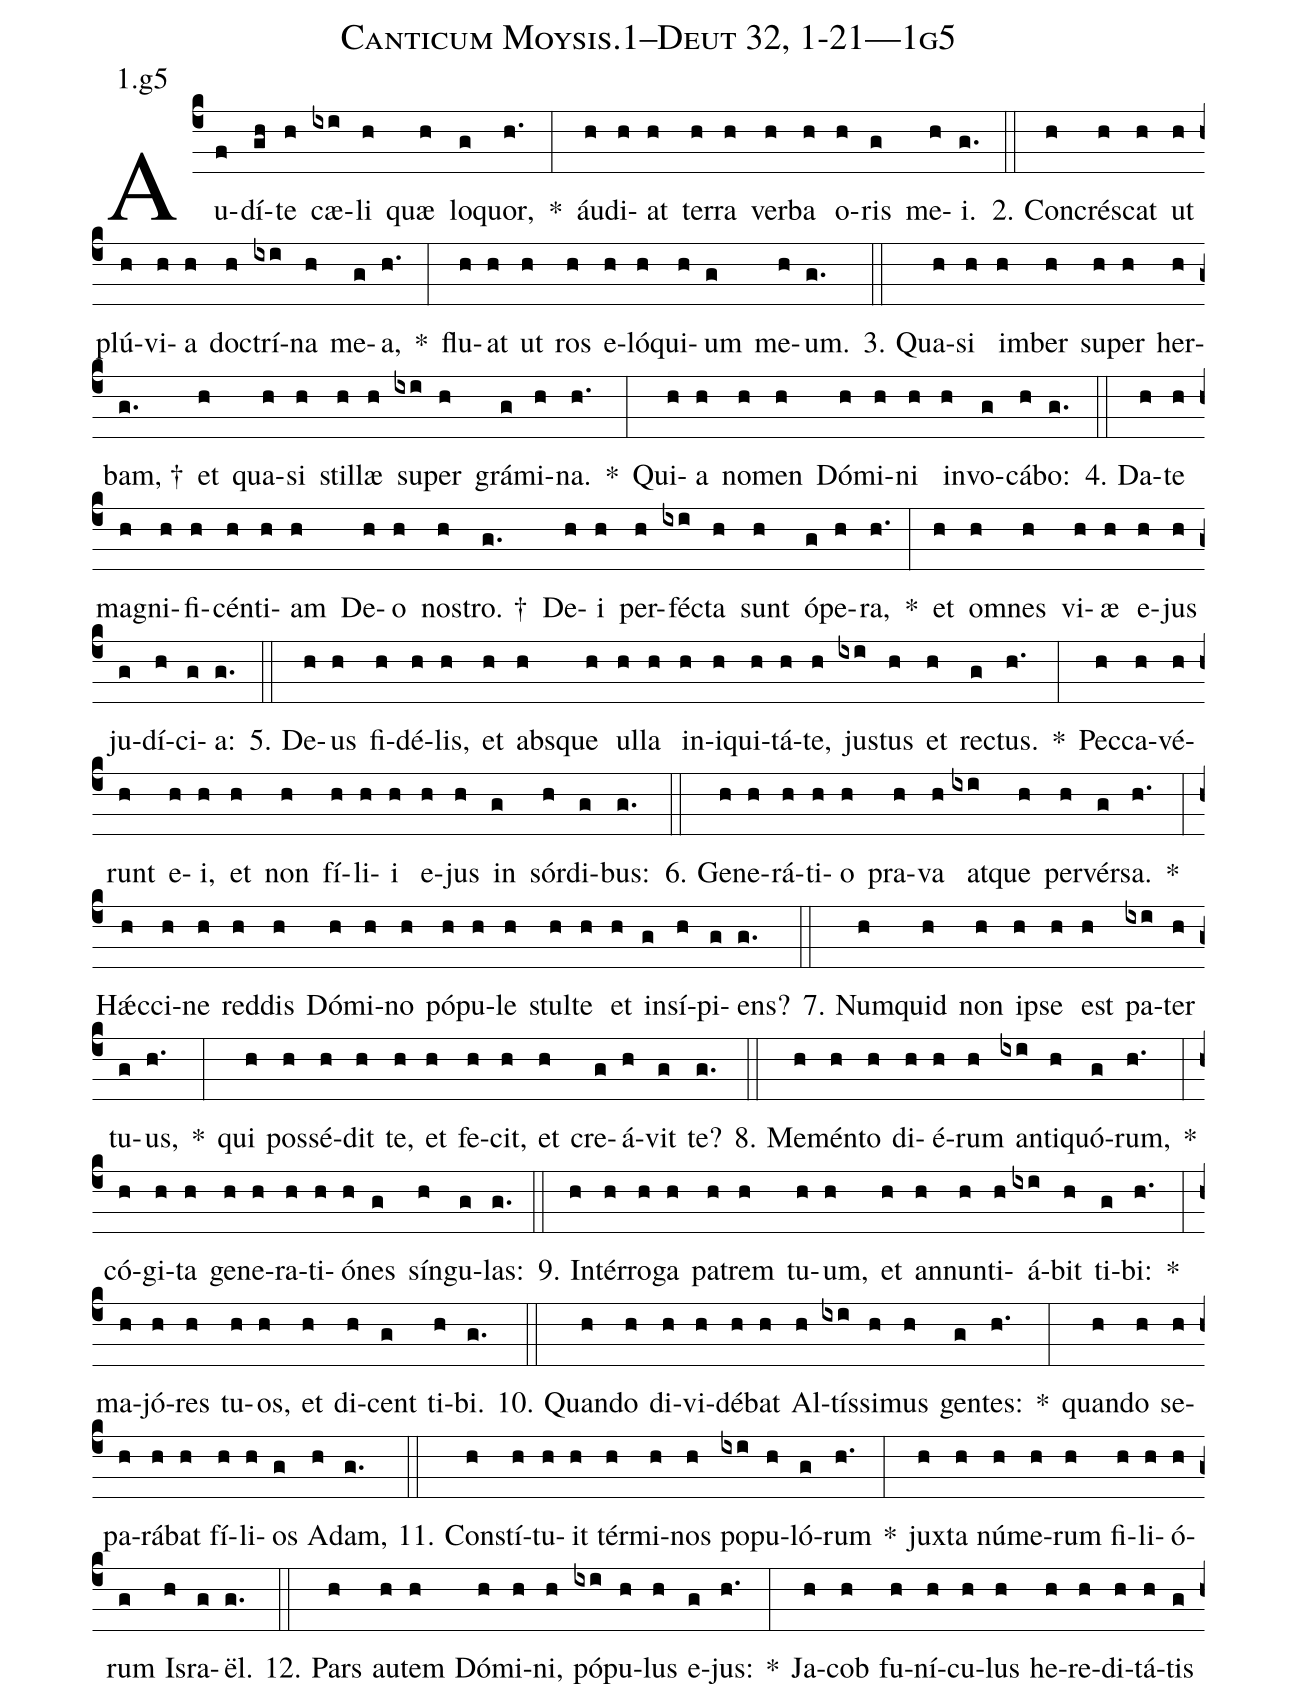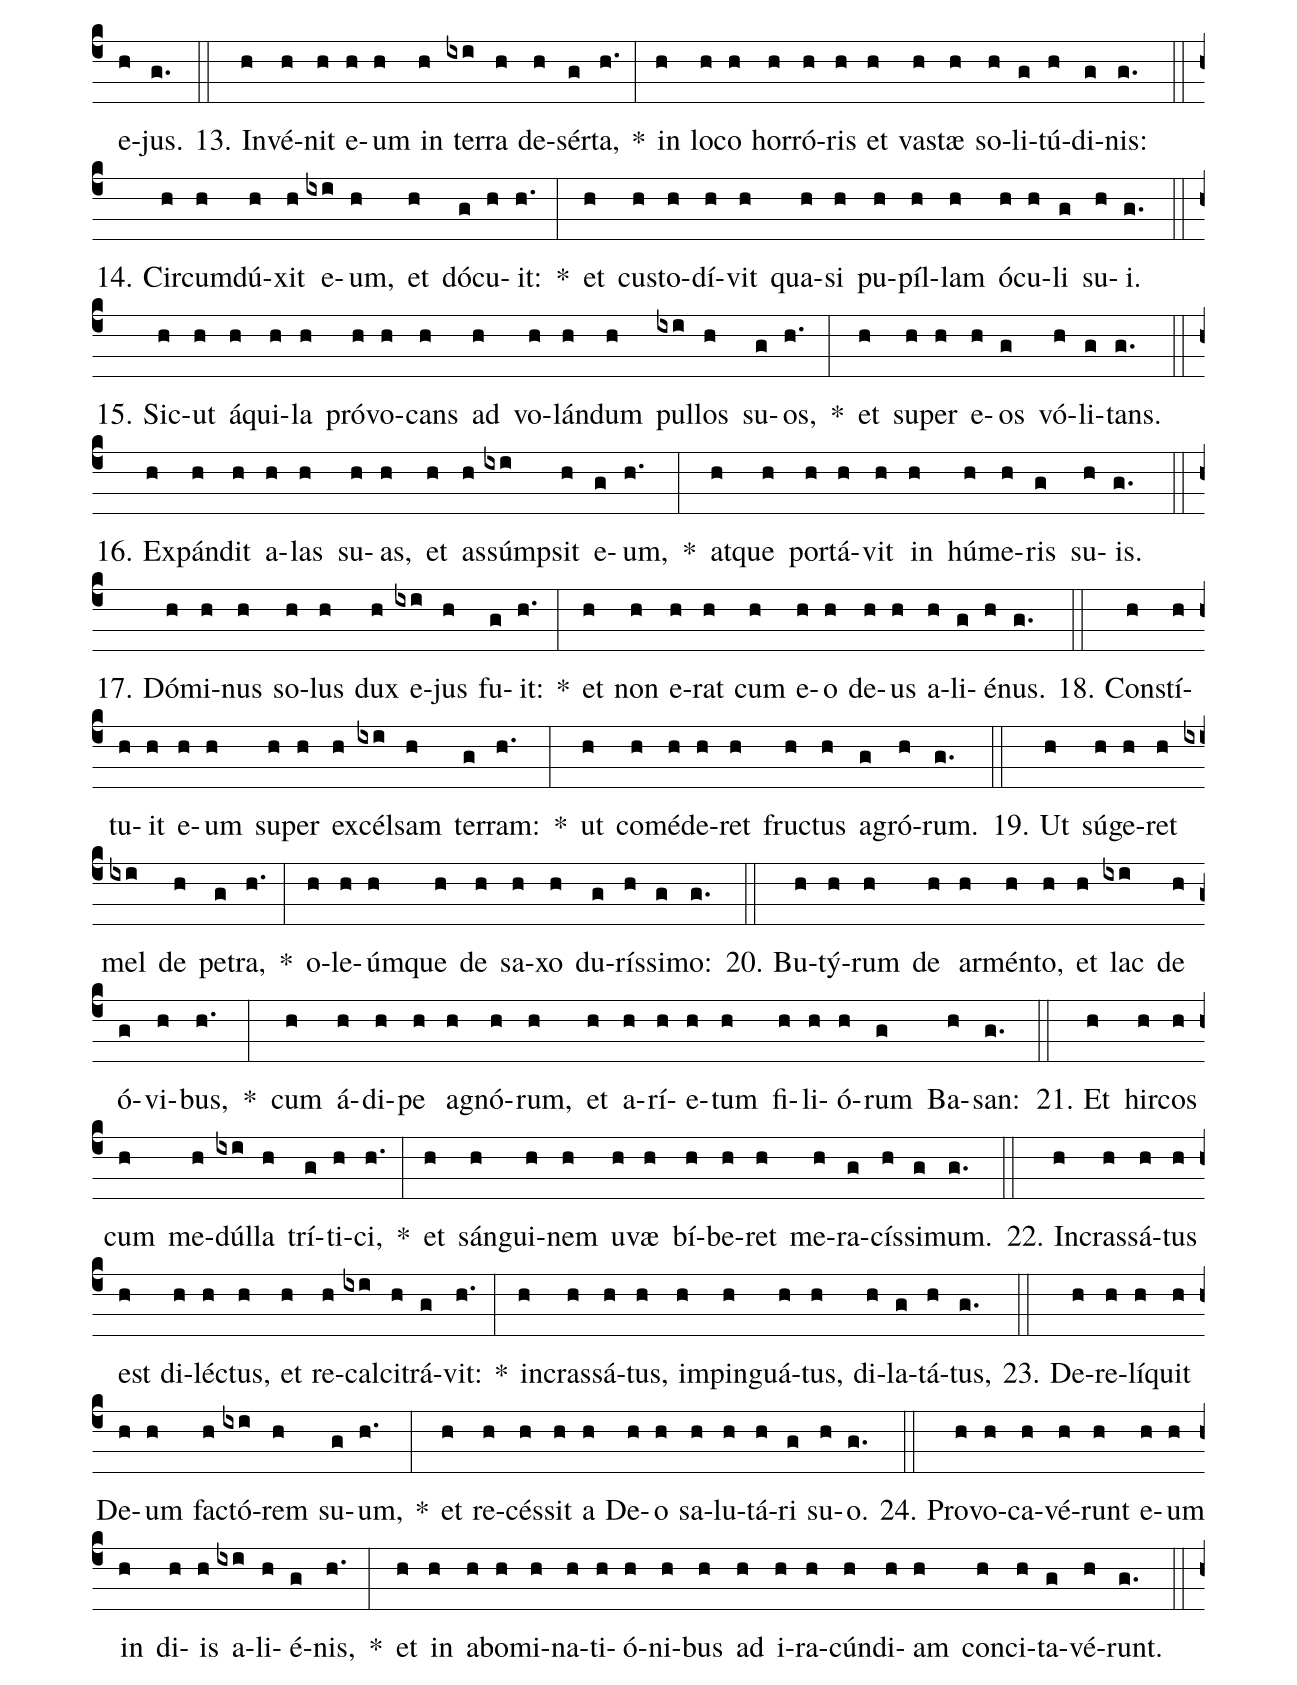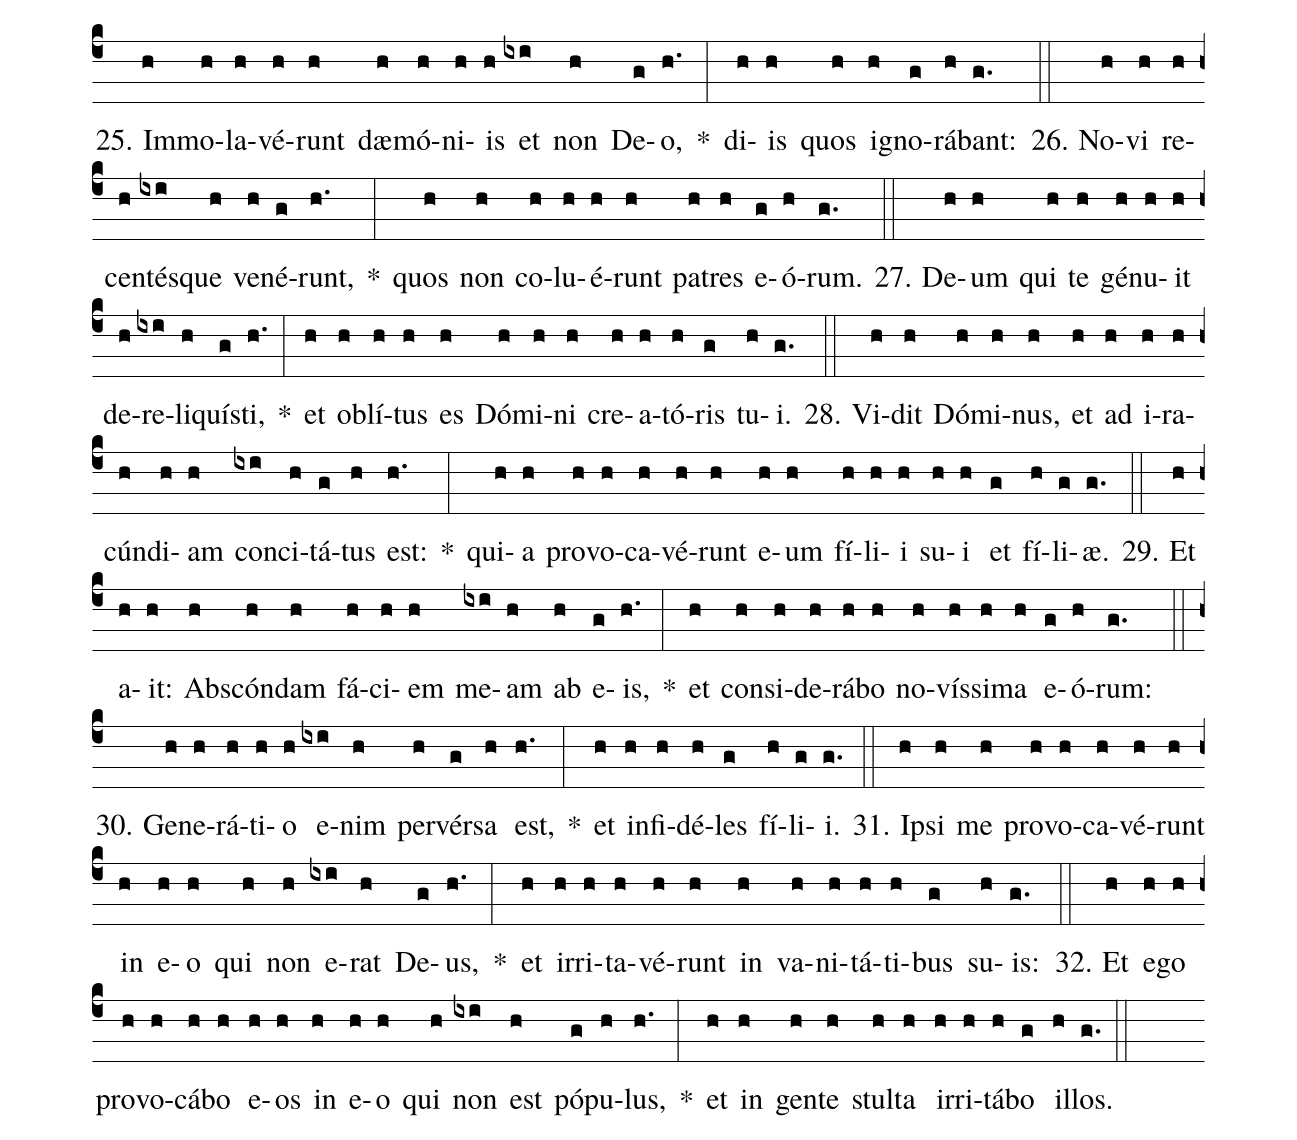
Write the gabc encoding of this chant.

name: Canticum Moysis.1--Deut 32, 1-21---1g5;
annotation: 1.g5;
%%
(c4)Au(f)dí(gh)te(h) cæ(ixi)li(h) quæ(h) lo(g)quor,(h.) *(:) áu(h)di(h)at(h) ter(h)ra(h) ver(h)ba(h) o(h)ris(g) me(h)i.(g.) (::)
2. Con(h)crés(h)cat(h) ut(h) plú(h)vi(h)a(h) doc(h)trí(ixi)na(h) me(g)a,(h.) *(:) flu(h)at(h) ut(h) ros(h) e(h)ló(h)qui(h)um(g) me(h)um.(g.) (::)
3. Qua(h)si(h) im(h)ber(h) su(h)per(h) her(h)bam, †(g.) et(h) qua(h)si(h) stil(h)læ(h) su(ixi)per(h) grá(g)mi(h)na.(h.) *(:) Qui(h)a(h) no(h)men(h) Dó(h)mi(h)ni(h) in(h)vo(g)cá(h)bo:(g.) (::)
4. Da(h)te(h) ma(h)gni(h)fi(h)cén(h)ti(h)am(h) De(h)o(h) nos(h)tro. †(g.) De(h)i(h) per(h)féc(ixi)ta(h) sunt(h) ó(g)pe(h)ra,(h.) *(:) et(h) om(h)nes(h) vi(h)æ(h) e(h)jus(h) ju(g)dí(h)ci(g)a:(g.) (::)
5. De(h)us(h) fi(h)dé(h)lis,(h) et(h) abs(h)que(h) ul(h)la(h) in(h)i(h)qui(h)tá(h)te,(h) jus(ixi)tus(h) et(h) rec(g)tus.(h.) *(:) Pec(h)ca(h)vé(h)runt(h) e(h)i,(h) et(h) non(h) fí(h)li(h)i(h) e(h)jus(h) in(g) sór(h)di(g)bus:(g.) (::)
6. Ge(h)ne(h)rá(h)ti(h)o(h) pra(h)va(h) at(ixi)que(h) per(h)vér(g)sa.(h.) *(:) Hǽc(h)ci(h)ne(h) red(h)dis(h) Dó(h)mi(h)no(h) pó(h)pu(h)le(h) stul(h)te(h) et(h) in(g)sí(h)pi(g)ens?(g.) (::)
7. Num(h)quid(h) non(h) ip(h)se(h) est(h) pa(ixi)ter(h) tu(g)us,(h.) *(:) qui(h) pos(h)sé(h)dit(h) te,(h) et(h) fe(h)cit,(h) et(h) cre(g)á(h)vit(g) te?(g.) (::)
8. Me(h)mén(h)to(h) di(h)é(h)rum(h) an(ixi)ti(h)quó(g)rum,(h.) *(:) có(h)gi(h)ta(h) ge(h)ne(h)ra(h)ti(h)ó(h)nes(g) sín(h)gu(g)las:(g.) (::)
9. In(h)tér(h)ro(h)ga(h) pa(h)trem(h) tu(h)um,(h) et(h) an(h)nun(h)ti(h)á(ixi)bit(h) ti(g)bi:(h.) *(:) ma(h)jó(h)res(h) tu(h)os,(h) et(h) di(h)cent(g) ti(h)bi.(g.) (::)
10. Quan(h)do(h) di(h)vi(h)dé(h)bat(h) Al(h)tís(ixi)si(h)mus(h) gen(g)tes:(h.) *(:) quan(h)do(h) se(h)pa(h)rá(h)bat(h) fí(h)li(h)os(g) A(h)dam,(g.) (::)
11. Con(h)stí(h)tu(h)it(h) tér(h)mi(h)nos(h) po(ixi)pu(h)ló(g)rum(h.) *(:) jux(h)ta(h) nú(h)me(h)rum(h) fi(h)li(h)ó(h)rum(g) Is(h)ra(g)ël.(g.) (::)
12. Pars(h) au(h)tem(h) Dó(h)mi(h)ni,(h) pó(ixi)pu(h)lus(h) e(g)jus:(h.) *(:) Ja(h)cob(h) fu(h)ní(h)cu(h)lus(h) he(h)re(h)di(h)tá(h)tis(g) e(h)jus.(g.) (::)
13. In(h)vé(h)nit(h) e(h)um(h) in(h) ter(ixi)ra(h) de(h)sér(g)ta,(h.) *(:) in(h) lo(h)co(h) hor(h)ró(h)ris(h) et(h) vas(h)tæ(h) so(h)li(g)tú(h)di(g)nis:(g.) (::)
14. Cir(h)cum(h)dú(h)xit(h) e(ixi)um,(h) et(h) dó(g)cu(h)it:(h.) *(:) et(h) cus(h)to(h)dí(h)vit(h) qua(h)si(h) pu(h)píl(h)lam(h) ó(h)cu(h)li(g) su(h)i.(g.) (::)
15. Sic(h)ut(h) á(h)qui(h)la(h) pró(h)vo(h)cans(h) ad(h) vo(h)lán(h)dum(h) pul(ixi)los(h) su(g)os,(h.) *(:) et(h) su(h)per(h) e(h)os(g) vó(h)li(g)tans.(g.) (::)
16. Ex(h)pán(h)dit(h) a(h)las(h) su(h)as,(h) et(h) as(h)súmp(ixi)sit(h) e(g)um,(h.) *(:) at(h)que(h) por(h)tá(h)vit(h) in(h) hú(h)me(h)ris(g) su(h)is.(g.) (::)
17. Dó(h)mi(h)nus(h) so(h)lus(h) dux(h) e(ixi)jus(h) fu(g)it:(h.) *(:) et(h) non(h) e(h)rat(h) cum(h) e(h)o(h) de(h)us(h) a(h)li(g)é(h)nus.(g.) (::)
18. Con(h)stí(h)tu(h)it(h) e(h)um(h) su(h)per(h) ex(h)cél(ixi)sam(h) ter(g)ram:(h.) *(:) ut(h) com(h)é(h)de(h)ret(h) fruc(h)tus(h) a(g)gró(h)rum.(g.) (::)
19. Ut(h) sú(h)ge(h)ret(h) mel(ixi) de(h) pe(g)tra,(h.) *(:) o(h)le(h)úm(h)que(h) de(h) sa(h)xo(h) du(g)rís(h)si(g)mo:(g.) (::)
20. Bu(h)tý(h)rum(h) de(h) ar(h)mén(h)to,(h) et(h) lac(ixi) de(h) ó(g)vi(h)bus,(h.) *(:) cum(h) á(h)di(h)pe(h) a(h)gnó(h)rum,(h) et(h) a(h)rí(h)e(h)tum(h) fi(h)li(h)ó(h)rum(g) Ba(h)san:(g.) (::)
21. Et(h) hir(h)cos(h) cum(h) me(h)dúl(ixi)la(h) trí(g)ti(h)ci,(h.) *(:) et(h) sán(h)gui(h)nem(h) u(h)væ(h) bí(h)be(h)ret(h) me(h)ra(g)cís(h)si(g)mum.(g.) (::)
22. In(h)cras(h)sá(h)tus(h) est(h) di(h)léc(h)tus,(h) et(h) re(h)cal(ixi)ci(h)trá(g)vit:(h.) *(:) in(h)cras(h)sá(h)tus,(h) im(h)pin(h)guá(h)tus,(h) di(h)la(g)tá(h)tus,(g.) (::)
23. De(h)re(h)lí(h)quit(h) De(h)um(h) fac(h)tó(ixi)rem(h) su(g)um,(h.) *(:) et(h) re(h)cés(h)sit(h) a(h) De(h)o(h) sa(h)lu(h)tá(h)ri(g) su(h)o.(g.) (::)
24. Pro(h)vo(h)ca(h)vé(h)runt(h) e(h)um(h) in(h) di(h)is(h) a(ixi)li(h)é(g)nis,(h.) *(:) et(h) in(h) ab(h)o(h)mi(h)na(h)ti(h)ó(h)ni(h)bus(h) ad(h) i(h)ra(h)cún(h)di(h)am(h) con(h)ci(h)ta(g)vé(h)runt.(g.) (::)
25. Im(h)mo(h)la(h)vé(h)runt(h) dæ(h)mó(h)ni(h)is(h) et(ixi) non(h) De(g)o,(h.) *(:) di(h)is(h) quos(h) i(h)gno(g)rá(h)bant:(g.) (::)
26. No(h)vi(h) re(h)cen(h)tés(ixi)que(h) ve(h)né(g)runt,(h.) *(:) quos(h) non(h) co(h)lu(h)é(h)runt(h) pa(h)tres(h) e(g)ó(h)rum.(g.) (::)
27. De(h)um(h) qui(h) te(h) gé(h)nu(h)it(h) de(h)re(ixi)li(h)quís(g)ti,(h.) *(:) et(h) ob(h)lí(h)tus(h) es(h) Dó(h)mi(h)ni(h) cre(h)a(h)tó(h)ris(g) tu(h)i.(g.) (::)
28. Vi(h)dit(h) Dó(h)mi(h)nus,(h) et(h) ad(h) i(h)ra(h)cún(h)di(h)am(h) con(ixi)ci(h)tá(g)tus(h) est:(h.) *(:) qui(h)a(h) pro(h)vo(h)ca(h)vé(h)runt(h) e(h)um(h) fí(h)li(h)i(h) su(h)i(h) et(g) fí(h)li(g)æ.(g.) (::)
29. Et(h) a(h)it:(h) Abs(h)cón(h)dam(h) fá(h)ci(h)em(h) me(ixi)am(h) ab(h) e(g)is,(h.) *(:) et(h) con(h)si(h)de(h)rá(h)bo(h) no(h)vís(h)si(h)ma(h) e(g)ó(h)rum:(g.) (::)
30. Ge(h)ne(h)rá(h)ti(h)o(h) e(ixi)nim(h) per(h)vér(g)sa(h) est,(h.) *(:) et(h) in(h)fi(h)dé(h)les(g) fí(h)li(g)i.(g.) (::)
31. Ip(h)si(h) me(h) pro(h)vo(h)ca(h)vé(h)runt(h) in(h) e(h)o(h) qui(h) non(h) e(ixi)rat(h) De(g)us,(h.) *(:) et(h) ir(h)ri(h)ta(h)vé(h)runt(h) in(h) va(h)ni(h)tá(h)ti(h)bus(g) su(h)is:(g.) (::)
32. Et(h) e(h)go(h) pro(h)vo(h)cá(h)bo(h) e(h)os(h) in(h) e(h)o(h) qui(h) non(ixi) est(h) pó(g)pu(h)lus,(h.) *(:) et(h) in(h) gen(h)te(h) stul(h)ta(h) ir(h)ri(h)tá(h)bo(g) il(h)los.(g.) (::)
